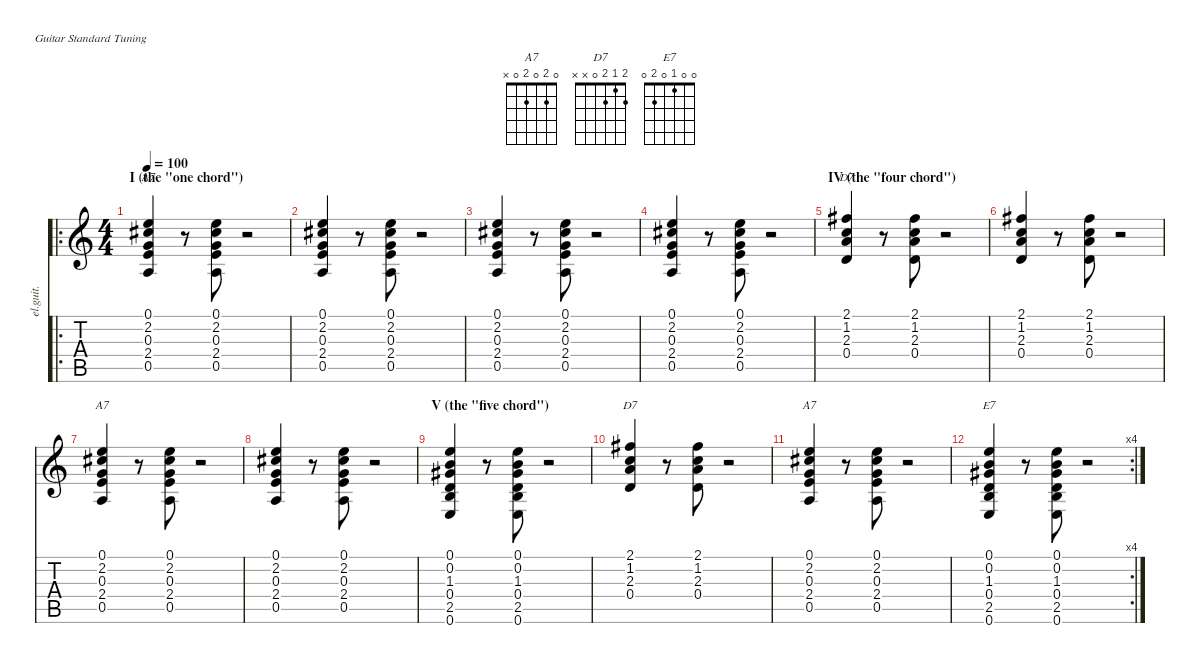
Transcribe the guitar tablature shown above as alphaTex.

\defaultSystemsLayout 4
\hideDynamics
\bracketExtendMode nobrackets
\track ("Chords" "el.guit.") {instrument electricguitarclean}
\staff {score tabs}
\tuning (E4 B3 G3 D3 A2 E2)
\chord ("A7" 0 2 0 2 0 x) {showfingering false}
\chord ("D7" 2 1 2 0 x x) {showfingering false}
\chord ("E7" 0 0 1 0 2 0) {showfingering false}
\ro
\ts (4 4)
\section ("" "I (the \"one chord\")")
\tempo 100
\clef g2
\ks c
(0.5 2.4 0.3 2.2{acc #} 0.1).4{ch "A7" dy mf instrument electricguitarclean beam Up} r.8{beam Down} (0.5 2.4 0.3 2.2{acc #} 0.1).8{beam Up} r.2{beam Down} |
(0.5 2.4 0.3 2.2{acc #} 0.1).4{beam Up} r.8{beam Down} (0.5 2.4 0.3 2.2{acc #} 0.1).8{beam Up} r.2{beam Down} |
(0.5 2.4 0.3 2.2{acc #} 0.1).4{beam Up} r.8{beam Down} (0.5 2.4 0.3 2.2{acc #} 0.1).8{beam Up} r.2{beam Down} |
(0.5 2.4 0.3 2.2{acc #} 0.1).4{beam Up} r.8{beam Down} (0.5 2.4 0.3 2.2{acc #} 0.1).8{beam Up} r.2{beam Down} |
\section ("" "IV (the \"four chord\")")
(0.4 2.3 1.2 2.1{acc #}).4{ch "D7" beam Up} r.8{beam Down} (0.4 2.3 1.2 2.1{acc #}).8{beam Up} r.2{beam Down} |
(0.4 2.3 1.2 2.1{acc #}).4{beam Up} r.8{beam Down} (0.4 2.3 1.2 2.1{acc #}).8{beam Up} r.2{beam Down} |
(0.5 2.4 0.3 2.2{acc #} 0.1).4{ch "A7" beam Up} r.8{beam Down} (0.5 2.4 0.3 2.2{acc #} 0.1).8{beam Up} r.2{beam Down} |
(0.5 2.4 0.3 2.2{acc #} 0.1).4{beam Up} r.8{beam Down} (0.5 2.4 0.3 2.2{acc #} 0.1).8{beam Up} r.2{beam Down} |
\section ("" "V (the \"five chord\")")
(0.6 2.5 0.4 1.3{acc #} 0.2 0.1).4{beam Up} r.8{beam Down} (0.6 2.5 0.4 1.3{acc #} 0.2 0.1).8{beam Up} r.2{beam Down} |
(0.4 2.3 1.2 2.1{acc #}).4{ch "D7" beam Up} r.8{beam Down} (0.4 2.3 1.2 2.1{acc #}).8{beam Up} r.2{beam Down} |
(0.5 2.4 0.3 2.2{acc #} 0.1).4{ch "A7" beam Up} r.8{beam Down} (0.5 2.4 0.3 2.2{acc #} 0.1).8{beam Up} r.2{beam Down} |
\rc 4
(0.6 2.5 0.4 1.3{acc #} 0.2 0.1).4{ch "E7" beam Up} r.8{beam Down} (0.6 2.5 0.4 1.3{acc #} 0.2 0.1).8{beam Up} r.2{beam Down}
